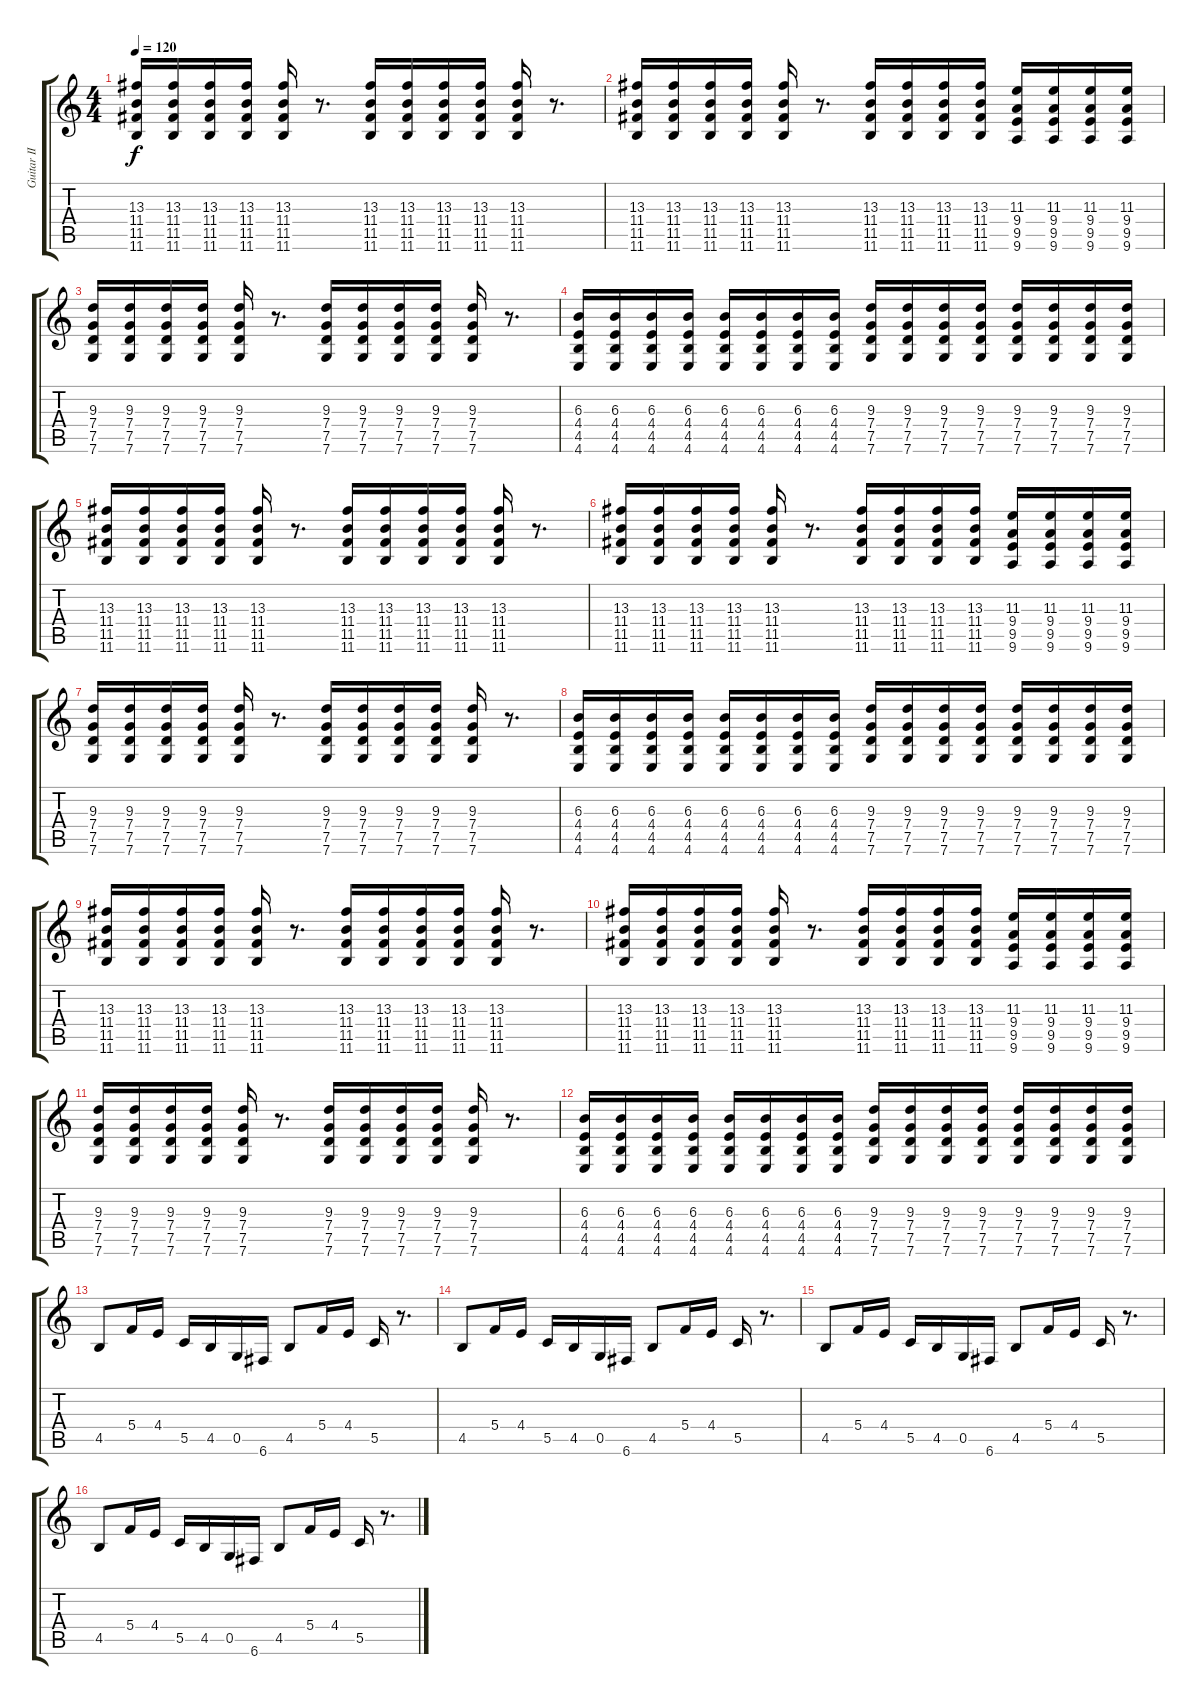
\track ("Guitar II" "Guitar II") {instrument distortionguitar}
\staff {score tabs}
\tuning (D4 A3 F3 C3 G2 C2) {hide}
\ts (4 4)
\tempo 120
\clef g2
\ks c
(13.3 11.4 11.5 11.6).16{dy f} (13.3 11.4 11.5 11.6).16 (13.3 11.4 11.5 11.6).16 (13.3 11.4 11.5 11.6).16 (13.3 11.4 11.5 11.6).16 r.8{d} (13.3 11.4 11.5 11.6).16 (13.3 11.4 11.5 11.6).16 (13.3 11.4 11.5 11.6).16 (13.3 11.4 11.5 11.6).16 (13.3 11.4 11.5 11.6).16 r.8{d} |
(13.3 11.4 11.5 11.6).16 (13.3 11.4 11.5 11.6).16 (13.3 11.4 11.5 11.6).16 (13.3 11.4 11.5 11.6).16 (13.3 11.4 11.5 11.6).16 r.8{d} (13.3 11.4 11.5 11.6).16 (13.3 11.4 11.5 11.6).16 (13.3 11.4 11.5 11.6).16 (13.3 11.4 11.5 11.6).16 (11.3 9.4 9.5 9.6).16 (11.3 9.4 9.5 9.6).16 (11.3 9.4 9.5 9.6).16 (11.3 9.4 9.5 9.6).16 |
(9.3 7.4 7.5 7.6).16 (9.3 7.4 7.5 7.6).16 (9.3 7.4 7.5 7.6).16 (9.3 7.4 7.5 7.6).16 (9.3 7.4 7.5 7.6).16 r.8{d} (9.3 7.4 7.5 7.6).16 (9.3 7.4 7.5 7.6).16 (9.3 7.4 7.5 7.6).16 (9.3 7.4 7.5 7.6).16 (9.3 7.4 7.5 7.6).16 r.8{d} |
(6.3 4.4 4.5 4.6).16 (6.3 4.4 4.5 4.6).16 (6.3 4.4 4.5 4.6).16 (6.3 4.4 4.5 4.6).16 (6.3 4.4 4.5 4.6).16 (6.3 4.4 4.5 4.6).16 (6.3 4.4 4.5 4.6).16 (6.3 4.4 4.5 4.6).16 (9.3 7.4 7.5 7.6).16 (9.3 7.4 7.5 7.6).16 (9.3 7.4 7.5 7.6).16 (9.3 7.4 7.5 7.6).16 (9.3 7.4 7.5 7.6).16 (9.3 7.4 7.5 7.6).16 (9.3 7.4 7.5 7.6).16 (9.3 7.4 7.5 7.6).16 |
(13.3 11.4 11.5 11.6).16 (13.3 11.4 11.5 11.6).16 (13.3 11.4 11.5 11.6).16 (13.3 11.4 11.5 11.6).16 (13.3 11.4 11.5 11.6).16 r.8{d} (13.3 11.4 11.5 11.6).16 (13.3 11.4 11.5 11.6).16 (13.3 11.4 11.5 11.6).16 (13.3 11.4 11.5 11.6).16 (13.3 11.4 11.5 11.6).16 r.8{d} |
(13.3 11.4 11.5 11.6).16 (13.3 11.4 11.5 11.6).16 (13.3 11.4 11.5 11.6).16 (13.3 11.4 11.5 11.6).16 (13.3 11.4 11.5 11.6).16 r.8{d} (13.3 11.4 11.5 11.6).16 (13.3 11.4 11.5 11.6).16 (13.3 11.4 11.5 11.6).16 (13.3 11.4 11.5 11.6).16 (11.3 9.4 9.5 9.6).16 (11.3 9.4 9.5 9.6).16 (11.3 9.4 9.5 9.6).16 (11.3 9.4 9.5 9.6).16 |
(9.3 7.4 7.5 7.6).16 (9.3 7.4 7.5 7.6).16 (9.3 7.4 7.5 7.6).16 (9.3 7.4 7.5 7.6).16 (9.3 7.4 7.5 7.6).16 r.8{d} (9.3 7.4 7.5 7.6).16 (9.3 7.4 7.5 7.6).16 (9.3 7.4 7.5 7.6).16 (9.3 7.4 7.5 7.6).16 (9.3 7.4 7.5 7.6).16 r.8{d} |
(6.3 4.4 4.5 4.6).16 (6.3 4.4 4.5 4.6).16 (6.3 4.4 4.5 4.6).16 (6.3 4.4 4.5 4.6).16 (6.3 4.4 4.5 4.6).16 (6.3 4.4 4.5 4.6).16 (6.3 4.4 4.5 4.6).16 (6.3 4.4 4.5 4.6).16 (9.3 7.4 7.5 7.6).16 (9.3 7.4 7.5 7.6).16 (9.3 7.4 7.5 7.6).16 (9.3 7.4 7.5 7.6).16 (9.3 7.4 7.5 7.6).16 (9.3 7.4 7.5 7.6).16 (9.3 7.4 7.5 7.6).16 (9.3 7.4 7.5 7.6).16 |
(13.3 11.4 11.5 11.6).16 (13.3 11.4 11.5 11.6).16 (13.3 11.4 11.5 11.6).16 (13.3 11.4 11.5 11.6).16 (13.3 11.4 11.5 11.6).16 r.8{d} (13.3 11.4 11.5 11.6).16 (13.3 11.4 11.5 11.6).16 (13.3 11.4 11.5 11.6).16 (13.3 11.4 11.5 11.6).16 (13.3 11.4 11.5 11.6).16 r.8{d} |
(13.3 11.4 11.5 11.6).16 (13.3 11.4 11.5 11.6).16 (13.3 11.4 11.5 11.6).16 (13.3 11.4 11.5 11.6).16 (13.3 11.4 11.5 11.6).16 r.8{d} (13.3 11.4 11.5 11.6).16 (13.3 11.4 11.5 11.6).16 (13.3 11.4 11.5 11.6).16 (13.3 11.4 11.5 11.6).16 (11.3 9.4 9.5 9.6).16 (11.3 9.4 9.5 9.6).16 (11.3 9.4 9.5 9.6).16 (11.3 9.4 9.5 9.6).16 |
(9.3 7.4 7.5 7.6).16 (9.3 7.4 7.5 7.6).16 (9.3 7.4 7.5 7.6).16 (9.3 7.4 7.5 7.6).16 (9.3 7.4 7.5 7.6).16 r.8{d} (9.3 7.4 7.5 7.6).16 (9.3 7.4 7.5 7.6).16 (9.3 7.4 7.5 7.6).16 (9.3 7.4 7.5 7.6).16 (9.3 7.4 7.5 7.6).16 r.8{d} |
(6.3 4.4 4.5 4.6).16 (6.3 4.4 4.5 4.6).16 (6.3 4.4 4.5 4.6).16 (6.3 4.4 4.5 4.6).16 (6.3 4.4 4.5 4.6).16 (6.3 4.4 4.5 4.6).16 (6.3 4.4 4.5 4.6).16 (6.3 4.4 4.5 4.6).16 (9.3 7.4 7.5 7.6).16 (9.3 7.4 7.5 7.6).16 (9.3 7.4 7.5 7.6).16 (9.3 7.4 7.5 7.6).16 (9.3 7.4 7.5 7.6).16 (9.3 7.4 7.5 7.6).16 (9.3 7.4 7.5 7.6).16 (9.3 7.4 7.5 7.6).16 |
4.5.8{volume 14} 5.4.16 4.4.16 5.5.16 4.5.16 0.5.16 6.6.16 4.5.8 5.4.16 4.4.16 5.5.16 r.8{d} |
4.5.8 5.4.16 4.4.16 5.5.16 4.5.16 0.5.16 6.6.16 4.5.8 5.4.16 4.4.16 5.5.16 r.8{d} |
4.5.8 5.4.16 4.4.16 5.5.16 4.5.16 0.5.16 6.6.16 4.5.8 5.4.16 4.4.16 5.5.16 r.8{d} |
4.5.8 5.4.16 4.4.16 5.5.16 4.5.16 0.5.16 6.6.16 4.5.8 5.4.16 4.4.16 5.5.16 r.8{d}
